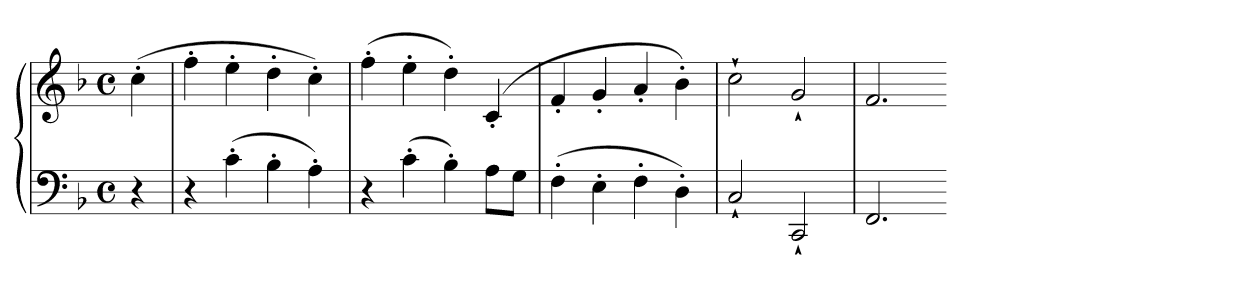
**kern	**kern
*part1	*part1
*staff2	*staff1
*clefF4	*clefG2
*k[b-]	*k[b-]
*F:	*F:
*M4/4	*M4/4
*met(c)	*met(c)
=	=
4r	(4cc'
=7	=7
4r	4ff'
(4c'	4ee'
4B-'	4dd'
4A')	4cc')
=8	=8
4r	(4ff'
(4c'	4ee'
4B-')	4dd')
8AL	(4c'
8GJ	.
=9	=9
(4F'	4f'
4E'	4g'
4F'	4a'
4D')	4b-')
=10	=10
2C`	2cc`
2CC`	2g`
=11	=11
2.FF	2.f
=-	=-
*-	*-
